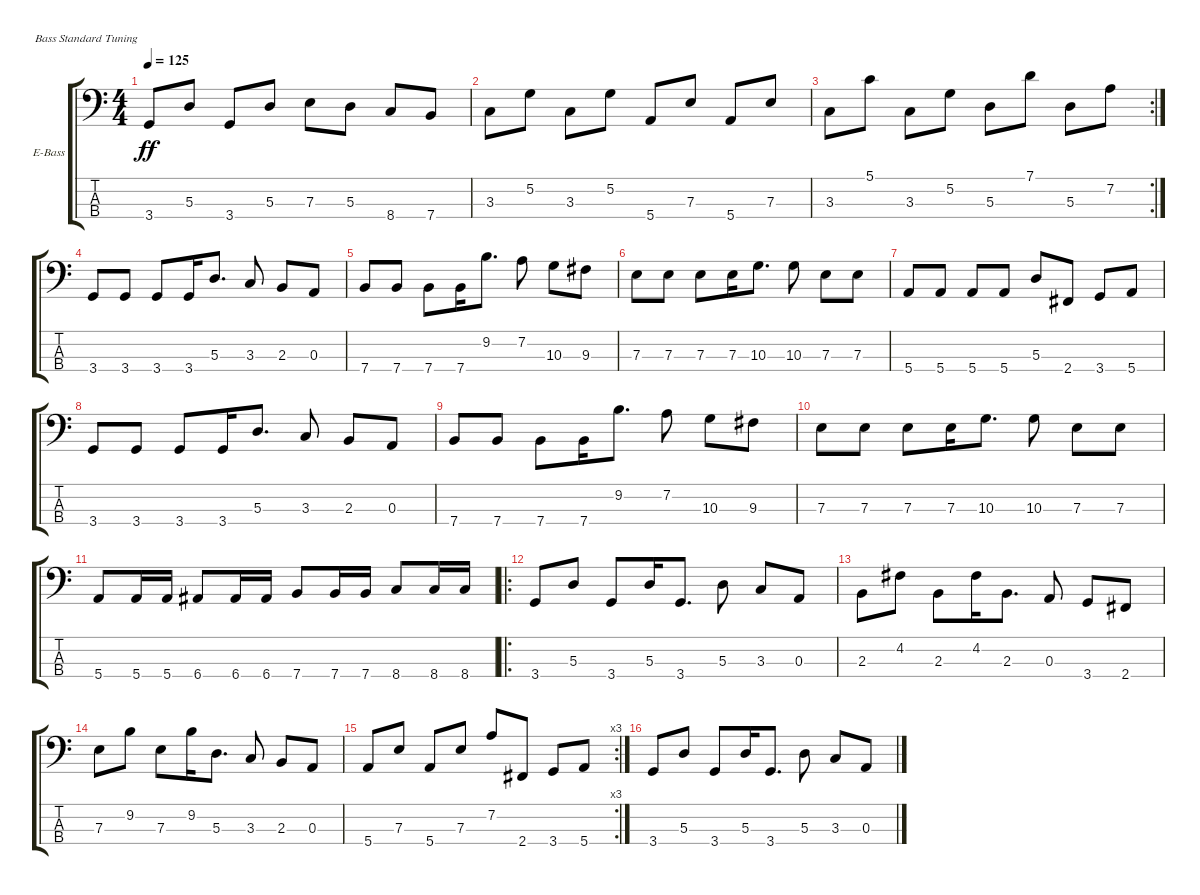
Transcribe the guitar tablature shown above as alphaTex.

\defaultSystemsLayout 4
\bracketExtendMode groupsimilarinstruments
\firstSystemTrackNameOrientation horizontal
\otherSystemsTrackNameOrientation horizontal
\track ("Electric Bass" "E-Bass") {instrument electricbassfinger}
\staff {score tabs}
\tuning (G2 D2 A1 E1)
\ts (4 4)
\tempo 125
\clef f4
\ks c
3.4.8{dy ff} 5.3.8 3.4.8 5.3.8 7.3.8 5.3.8 8.4.8 7.4.8 |
3.3.8 5.2.8 3.3.8 5.2.8 5.4.8 7.3.8 5.4.8 7.3.8 |
\rc 2
3.3.8 5.1.8 3.3.8 5.2.8 5.3.8 7.1.8 5.3.8 7.2.8 |
3.4.8 3.4.8 3.4.8 3.4.16 5.3.8{d} 3.3.8 2.3.8 0.3.8 |
7.4.8 7.4.8 7.4.8 7.4.16 9.2.8{d} 7.2.8 10.3.8 9.3.8 |
7.3.8 7.3.8 7.3.8 7.3.16 10.3.8{d} 10.3.8 7.3.8 7.3.8 |
5.4.8 5.4.8 5.4.8 5.4.8 5.3.8 2.4.8 3.4.8 5.4.8 |
3.4.8 3.4.8 3.4.8 3.4.16 5.3.8{d} 3.3.8 2.3.8 0.3.8 |
7.4.8 7.4.8 7.4.8 7.4.16 9.2.8{d} 7.2.8 10.3.8 9.3.8 |
7.3.8 7.3.8 7.3.8 7.3.16 10.3.8{d} 10.3.8 7.3.8 7.3.8 |
5.4.8 5.4.16 5.4.16 6.4.8 6.4.16 6.4.16 7.4.8 7.4.16 7.4.16 8.4.8 8.4.16 8.4.16 |
\ro
3.4.8 5.3.8 3.4.8 5.3.16 3.4.8{d} 5.3.8 3.3.8 0.3.8 |
2.3.8 4.2.8 2.3.8 4.2.16 2.3.8{d} 0.3.8 3.4.8 2.4.8 |
7.3.8 9.2.8 7.3.8 9.2.16 5.3.8{d} 3.3.8 2.3.8 0.3.8 |
\rc 3
5.4.8 7.3.8 5.4.8 7.3.8 7.2.8 2.4.8 3.4.8 5.4.8 |
3.4.8 5.3.8 3.4.8 5.3.16 3.4.8{d} 5.3.8 3.3.8 0.3.8
